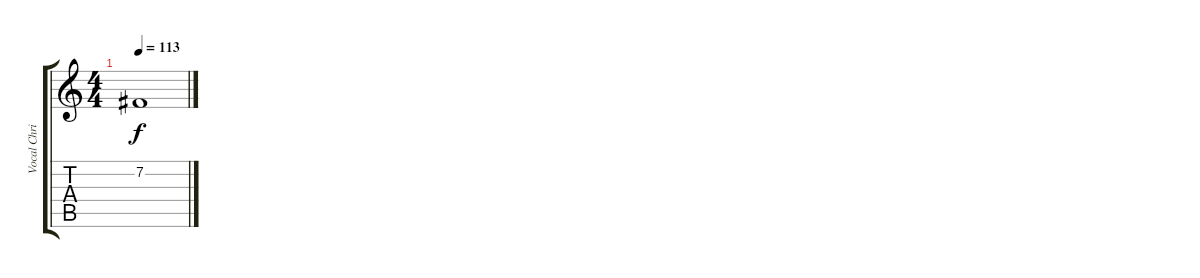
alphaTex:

\track ("Vocal Chris Cornell" "Vocal Chri") {instrument bassoon}
\staff {score tabs}
\tuning (E4 B3 G3 D3 A2 E2) {hide}
\ts (4 4)
\tempo 113
\clef g2
\ks c
7.2{t}.1{dy f}
